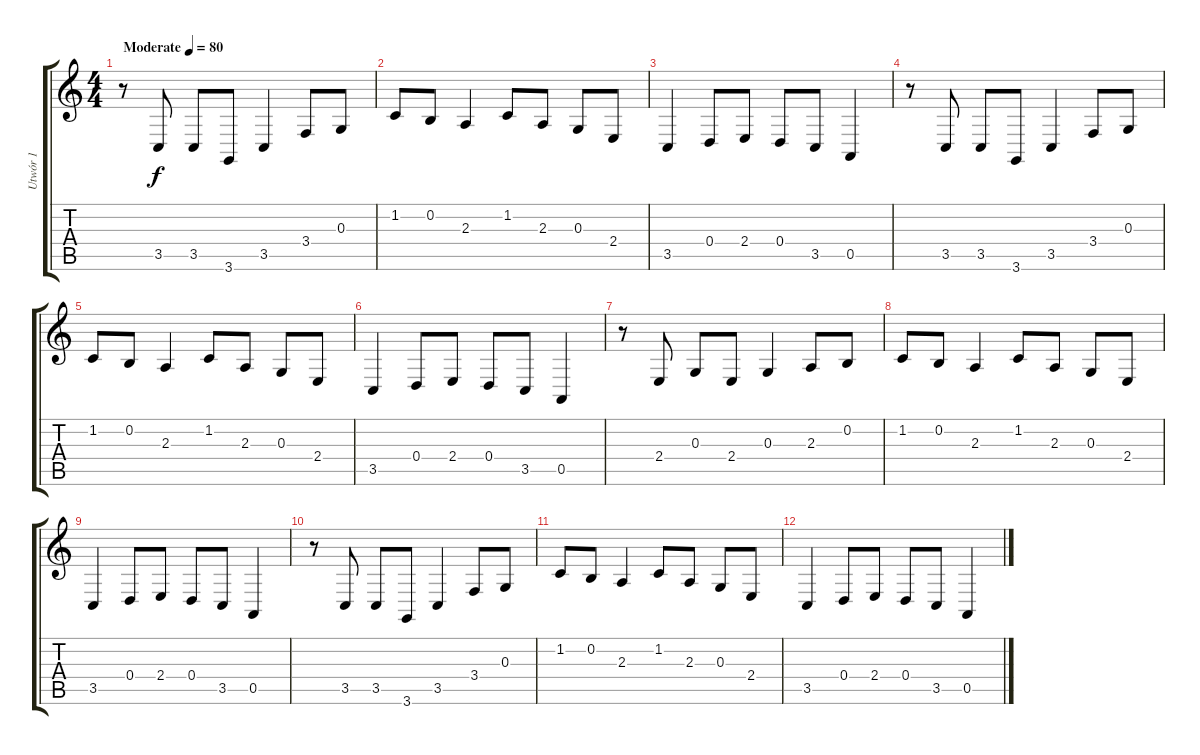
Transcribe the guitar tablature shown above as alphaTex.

\track ("Utwór 1" "Utwór 1") {instrument violin}
\staff {score tabs}
\tuning (E4 B3 G3 D3 A2 E2) {hide}
\ts (4 4)
\tempo (80 "Moderate")
\clef g2
\ks c
r.8{dy f instrument violin} 3.5.8 3.5.8 3.6.8 3.5.4 3.4.8 0.3.8 |
1.2.8 0.2.8 2.3.4 1.2.8 2.3.8 0.3.8 2.4.8 |
3.5.4 0.4.8 2.4.8 0.4.8 3.5.8 0.5.4 |
r.8 3.5.8 3.5.8 3.6.8 3.5.4 3.4.8 0.3.8 |
1.2.8 0.2.8 2.3.4 1.2.8 2.3.8 0.3.8 2.4.8 |
3.5.4 0.4.8 2.4.8 0.4.8 3.5.8 0.5.4 |
r.8 2.4.8 0.3.8 2.4.8 0.3.4 2.3.8 0.2.8 |
1.2.8 0.2.8 2.3.4 1.2.8 2.3.8 0.3.8 2.4.8 |
3.5.4 0.4.8 2.4.8 0.4.8 3.5.8 0.5.4 |
r.8 3.5.8 3.5.8 3.6.8 3.5.4 3.4.8 0.3.8 |
1.2.8 0.2.8 2.3.4 1.2.8 2.3.8 0.3.8 2.4.8 |
3.5.4 0.4.8 2.4.8 0.4.8 3.5.8 0.5.4
